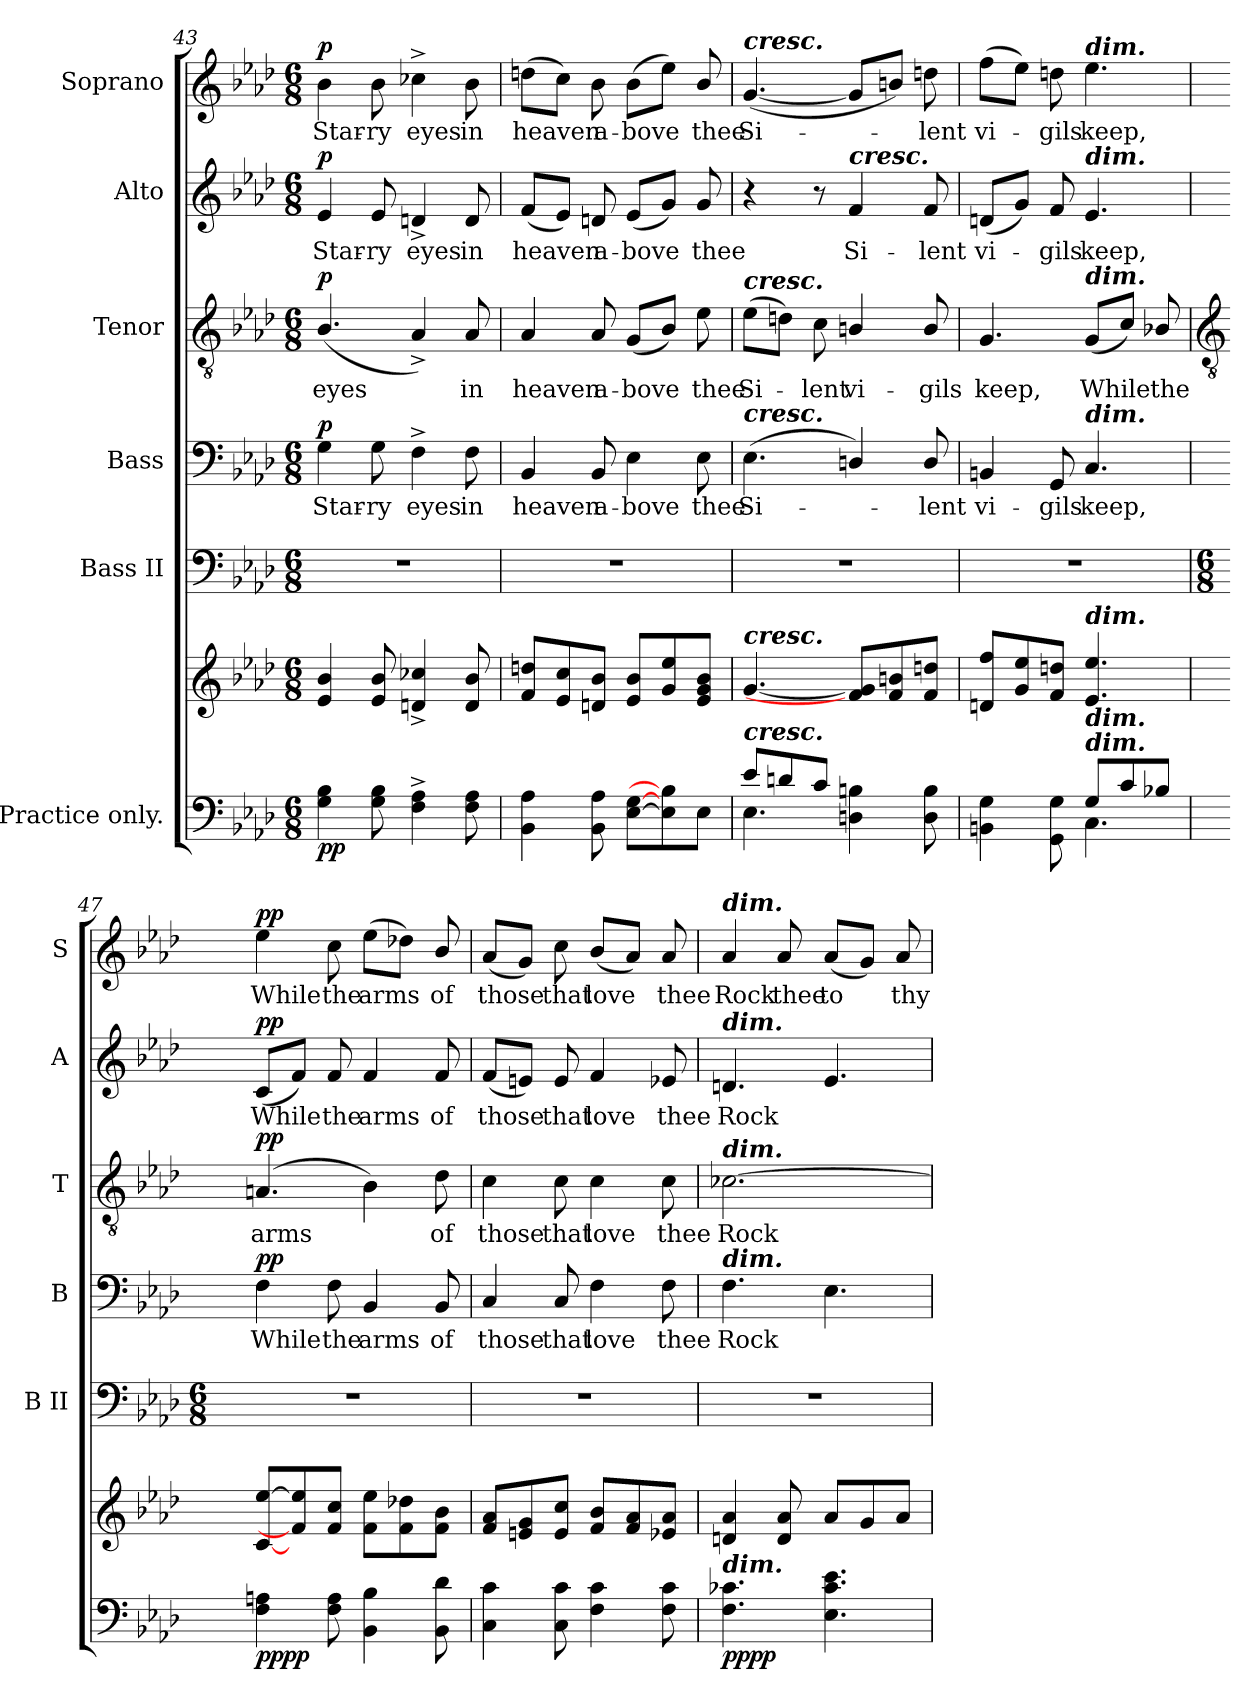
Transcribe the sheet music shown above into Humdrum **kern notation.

**kern	**kern	**dynam	**kern	**kern	**text	**dynam	**kern	**text	**dynam	**kern	**text	**dynam	**kern	**text	**dynam
*part6	*part6	*part6	*part5	*part4	*part4	*part4	*part3	*part3	*part3	*part2	*part2	*part2	*part1	*part1	*part1
*staff7	*staff6	*staff6/7	*staff5	*staff4	*staff4	*staff4	*staff3	*staff3	*staff3	*staff2	*staff2	*staff2	*staff1	*staff1	*staff1
*I"Practice only.	*	*	*I"Bass II	*I"Bass	*	*	*I"Tenor	*	*	*I"Alto	*	*	*I"Soprano	*	*
*	*	*	*I'B II	*I'B	*	*	*I'T	*	*	*I'A	*	*	*I'S	*	*
!!LO:LB:g=z
*clefF4	*clefG2	*	*clefF4	*clefF4	*	*	*clefGv2	*	*	*clefG2	*	*	*clefG2	*	*
*k[b-e-a-d-]	*k[b-e-a-d-]	*	*k[b-e-a-d-]	*k[b-e-a-d-]	*	*	*k[b-e-a-d-]	*	*	*k[b-e-a-d-]	*	*	*k[b-e-a-d-]	*	*
*A-:	*A-:	*	*A-:	*A-:	*	*	*A-:	*	*	*A-:	*	*	*A-:	*	*
*M6/8	*M6/8	*	*M6/8	*M6/8	*	*	*M6/8	*	*	*M6/8	*	*	*M6/8	*	*
=43	=43	=43	=43	=43	=43	=43	=43	=43	=43	=43	=43	=43	=43	=43	=43
*^	*	*	*	*	*	*	*	*	*	*	*	*	*	*	*
!	!	!	!LO:DY:b=2	!	!	!LO:LY:b	!	!	!LO:LY:b	!	!	!LO:LY:b	!	!	!LO:LY:b	!
!	!	!	!LO:DY:n=1:b	!	!	!	!LO:DY:b	!	!	!LO:DY:b	!	!	!LO:DY:b	!	!	!LO:DY:b
4G\ 4B-\	2.ryy	4e- 4b-	p p	2.r	4G	Star-	p	(<4.B-/	eyes	p	4e-	Star-	p	4b-	Star-	p
!	!	!	!	!	!	!LO:LY:b	!	!	!	!	!	!LO:LY:b	!	!	!LO:LY:b	!
8G\ 8B-\	.	8e- 8b-	.	.	8G	-ry	.	.	.	.	8e-	-ry	.	8b-	-ry	.
!	!	!	!	!	!	!LO:LY:b	!	!	!	!	!	!LO:LY:b	!	!	!LO:LY:b	!
4F\^ 4A-\^	.	4dn^ 4cc-X^	.	.	4F^	eyes	.	4A-^)	.	.	4dn^	eyes	.	4cc-X^	eyes	.
!	!	!	!	!	!	!LO:LY:b	!	!	!LO:LY:b	!	!	!LO:LY:b	!	!	!LO:LY:b	!
8F\ 8A-\	.	8d 8b-	.	.	8F	in	.	8A-	in	.	8d	in	.	8b-	in	.
=44	=44	=44	=44	=44	=44	=44	=44	=44	=44	=44	=44	=44	=44	=44	=44	=44
!	!	!	!	!	!	!LO:LY:b	!	!	!LO:LY:b	!	!	!LO:LY:b	!	!	!LO:LY:b	!
4BB-\ 4A-\	2.ryy	8f 8ddnL	.	2.r	4BB-	heaven	.	4A-	heaven	.	(<8fL	heaven	.	(>8ddnL	heaven	.
.	.	8e- 8cc	.	.	.	.	.	.	.	.	8e-J)	.	.	8ccJ)	.	.
!	!	!	!	!	!	!LO:LY:b	!	!	!LO:LY:b	!	!	!LO:LY:b	!	!	!LO:LY:b	!
8BB-\ 8A-\	.	8dn 8b-J	.	.	8BB-	a-	.	8A-	a-	.	8dn	a-	.	8b-	a-	.
!	!	!	!	!	!	!LO:LY:b	!	!	!LO:LY:b	!	!	!LO:LY:b	!	!	!LO:LY:b	!
[8E-\ [8G\L	.	8e- 8b-L	.	.	4E-	-bove	.	(<8GL	-bove	.	(<8e-L	-bove	.	(>8b-L	-bove	.
8E-\] 8B-\]	.	8g 8ee-	.	.	.	.	.	8B-J)	.	.	8gJ)	.	.	8ee-J)	.	.
!	!	!	!	!	!	!LO:LY:b	!	!	!LO:LY:b	!	!	!LO:LY:b	!	!	!LO:LY:b	!
8E-\J	.	8e- 8g 8b-J	.	.	8E-	thee	.	8e-	thee	.	8g	thee	.	8b-/	thee	.
=45	=45	=45	=45	=45	=45	=45	=45	=45	=45	=45	=45	=45	=45	=45	=45	=45
!	!	!	!	!	!	!	!	!	!	!	!	!	!	!LO:TX:a:Bi:t=cresc.	!	!
!	!	!	!	!	!	!	!	!LO:TX:a:Bi:t=cresc.	!	!	!	!	!	!	!	!
!	!	!	!	!	!LO:TX:a:Bi:t=cresc.	!	!	!	!	!	!	!	!	!	!	!
!	!	!LO:TX:a:Bi:t=cresc.	!	!	!	!	!	!	!	!	!	!	!	!	!	!
!LO:TX:a:Bi:t=cresc.	!	!	!	!	!	!	!	!	!	!	!	!	!	!	!	!
!	!	!	!	!	!	!LO:LY:b	!	!	!LO:LY:b	!	!	!	!	!	!LO:LY:b	!
8e-/L	4.E-\	[4.g	.	2.r	(<4.E-	Si-	.	(>8e-L	Si-	.	4r	.	.	(<[4.g	Si-	.
8dn/	.	.	.	.	.	.	.	8dnJ)	.	.	.	.	.	.	.	.
!	!	!	!	!	!	!	!	!	!LO:LY:b	!	!	!	!	!	!	!
8c/J	.	.	.	.	.	.	.	8c	lent	.	8r	.	.	.	.	.
!	!	!	!	!	!	!	!	!	!	!	!LO:TX:a:Bi:t=cresc.	!	!	!	!	!
!	!	!	!	!	!	!	!	!	!LO:LY:b	!	!	!LO:LY:b	!	!	!	!
4.ryy	4Dn\ 4Bn\	8f] 8g]L	.	.	4Dn/)	.	.	4Bn/	vi-	.	4f	Si-	.	8gL]	.	.
.	.	8f 8bn	.	.	.	.	.	.	.	.	.	.	.	8bnJ)	.	.
!	!	!	!	!	!	!LO:LY:b	!	!	!LO:LY:b	!	!	!LO:LY:b	!	!	!LO:LY:b	!
.	8D\ 8B\	8f 8ddnJ	.	.	8D/	lent	.	8B/	-gils	.	8f	-lent	.	8ddn	lent	.
=46	=46	=46	=46	=46	=46	=46	=46	=46	=46	=46	=46	=46	=46	=46	=46	=46
!	!	!	!	!	!	!LO:LY:b	!	!	!LO:LY:b	!	!	!LO:LY:b	!	!	!LO:LY:b	!
4.ryy	4BBn\ 4G\	8dn 8ffL	.	2.r	4BBn	vi-	.	4.G	keep,	.	(<8dnL	vi-	.	(>8ffL	vi-	.
.	.	8g 8ee-	.	.	.	.	.	.	.	.	8gJ)	.	.	8ee-J)	.	.
!	!	!	!	!	!	!LO:LY:b	!	!	!	!	!	!LO:LY:b	!	!	!LO:LY:b	!
.	8GG\ 8G\	8f 8ddnJ	.	.	8GG	-gils	.	.	.	.	8f	gils	.	8ddn	gils	.
!	!	!	!	!	!	!	!	!	!	!	!	!	!	!LO:TX:a:Bi:t=dim.	!	!
!	!	!	!	!	!	!	!	!	!	!	!LO:TX:a:Bi:t=dim.	!	!	!	!	!
!	!	!	!	!	!	!	!	!LO:TX:a:Bi:t=dim.	!	!	!	!	!	!	!	!
!	!	!	!	!	!LO:TX:a:Bi:t=dim.	!	!	!	!	!	!	!	!	!	!	!
!	!	!LO:TX:a:Bi:t=dim.	!	!	!	!	!	!	!	!	!	!	!	!	!	!
!LO:TX:a:Bi:t=dim.	!	!	!	!	!	!	!	!	!	!	!	!	!	!	!	!
!LO:TX:a:Bi:t=dim.	!	!	!	!	!	!	!	!	!	!	!	!	!	!	!	!
!	!	!	!	!	!	!LO:LY:b	!	!	!LO:LY:b	!	!	!LO:LY:b	!	!	!LO:LY:b	!
8G/L	4.C\	4.e- 4.ee-	.	.	4.C	keep,	.	(<8GL	While	.	4.e-	keep,	.	4.ee-	keep,	.
8c/	.	.	.	.	.	.	.	8cJ)	.	.	.	.	.	.	.	.
!	!	!	!	!	!	!	!	!	!LO:LY:b	!	!	!	!	!	!	!
8B-X/J	.	.	.	.	.	.	.	8B-X/	the	.	.	.	.	.	.	.
*v	*v	*	*	*	*	*	*	*	*	*	*	*	*	*	*	*
!!LO:LB:g=z
=47	=47	=47	=47	=47	=47	=47	=47	=47	=47	=47	=47	=47	=47	=47	=47
*	*	*	*	*	*	*	*clefGv2	*	*	*	*	*	*	*	*
*	*	*	*M6/8	*	*	*	*	*	*	*	*	*	*	*	*
!	!	!LO:DY:b=2	!	!	!LO:LY:b	!	!	!LO:LY:b	!	!	!LO:LY:b	!	!	!LO:LY:b	!
!	!	!LO:DY:n=1:b	!	!	!	!LO:DY:b	!	!	!LO:DY:b	!	!	!LO:DY:b	!	!	!LO:DY:b
4F 4An	[8c [8ee-L	pp pp	2.r	4F	While	pp	(<4.An	arms	pp	(<8cL	While	pp	4ee-	While	pp
.	8f] 8ee-]	.	.	.	.	.	.	.	.	8fJ)	.	.	.	.	.
!	!	!	!	!	!LO:LY:b	!	!	!	!	!	!LO:LY:b	!	!	!LO:LY:b	!
8F 8A	8f 8ccJ	.	.	8F	the	.	.	.	.	8f	the	.	8cc	the	.
!	!	!	!	!	!LO:LY:b	!	!	!	!	!	!LO:LY:b	!	!	!LO:LY:b	!
4BB- 4B-	8f 8ee-L	.	.	4BB-	arms	.	4B-)	.	.	4f	arms	.	(>8ee-L	arms	.
.	8f 8dd-X	.	.	.	.	.	.	.	.	.	.	.	8dd-XJ)	.	.
!	!	!	!	!	!LO:LY:b	!	!	!LO:LY:b	!	!	!LO:LY:b	!	!	!LO:LY:b	!
8BB- 8d-	8f 8b-J	.	.	8BB-	of	.	8d-	of	.	8f	of	.	8b-/	of	.
=48	=48	=48	=48	=48	=48	=48	=48	=48	=48	=48	=48	=48	=48	=48	=48
!	!	!	!	!	!LO:LY:b	!	!	!LO:LY:b	!	!	!LO:LY:b	!	!	!LO:LY:b	!
4C 4c	8f 8a-L	.	2.r	4C	those	.	4c	those	.	(<8fL	those	.	(<8a-L	those	.
.	8en 8g	.	.	.	.	.	.	.	.	8enJ)	.	.	8gJ)	.	.
!	!	!	!	!	!LO:LY:b	!	!	!LO:LY:b	!	!	!LO:LY:b	!	!	!LO:LY:b	!
8C 8c	8e 8ccJ	.	.	8C	that	.	8c	that	.	8e	that	.	8cc	that	.
!	!	!	!	!	!LO:LY:b	!	!	!LO:LY:b	!	!	!LO:LY:b	!	!	!LO:LY:b	!
4F 4c	8f 8b-L	.	.	4F	love	.	4c	love	.	4f	love	.	(<8b-L	love	.
.	8f 8a-	.	.	.	.	.	.	.	.	.	.	.	8a-J)	.	.
!	!	!	!	!	!LO:LY:b	!	!	!LO:LY:b	!	!	!LO:LY:b	!	!	!LO:LY:b	!
8F 8c	8e-X 8a-J	.	.	8F	thee	.	8c	thee	.	8e-X	thee	.	8a-	thee	.
=49	=49	=49	=49	=49	=49	=49	=49	=49	=49	=49	=49	=49	=49	=49	=49
!	!	!	!	!	!	!	!	!	!	!	!	!	!LO:TX:a:Bi:t=dim.	!	!
!	!	!	!	!	!	!	!	!	!	!LO:TX:a:Bi:t=dim.	!	!	!	!	!
!	!	!	!	!	!	!	!LO:TX:a:Bi:t=dim.	!	!	!	!	!	!	!	!
!	!	!	!	!LO:TX:a:Bi:t=dim.	!	!	!	!	!	!	!	!	!	!	!
!LO:TX:a:Bi:t=dim.	!	!	!	!	!	!	!	!	!	!	!	!	!	!	!
!	!	!LO:DY:b=2	!	!	!LO:LY:b	!	!	!LO:LY:b	!	!	!LO:LY:b	!	!	!LO:LY:b	!
!	!	!LO:DY:n=1:b	!	!	!	!	!	!	!	!	!	!	!	!	!
4.F 4.c-X	4dn/ 4a-/	pp pp	2.r	4.F	Rock	.	[2.c-X	Rock	.	4.dn	Rock	.	4a-	Rock	.
!	!	!	!	!	!	!	!	!	!	!	!	!	!	!LO:LY:b	!
.	8d 8a-	.	.	.	.	.	.	.	.	.	.	.	8a-	thee	.
!	!	!	!	!	!	!	!	!	!	!	!	!	!	!LO:LY:b	!
4.E- 4.c- 4.e-	8a-L	.	.	4.E-	.	.	.	.	.	4.e-	.	.	(<8a-L	to	.
.	8g	.	.	.	.	.	.	.	.	.	.	.	8gJ)	.	.
!	!	!	!	!	!	!	!	!	!	!	!	!	!	!LO:LY:b	!
.	8a-J	.	.	.	.	.	.	.	.	.	.	.	8a-	thy	.
=	=	=	=	=	=	=	=	=	=	=	=	=	=	=	=
*-	*-	*-	*-	*-	*-	*-	*-	*-	*-	*-	*-	*-	*-	*-	*-
